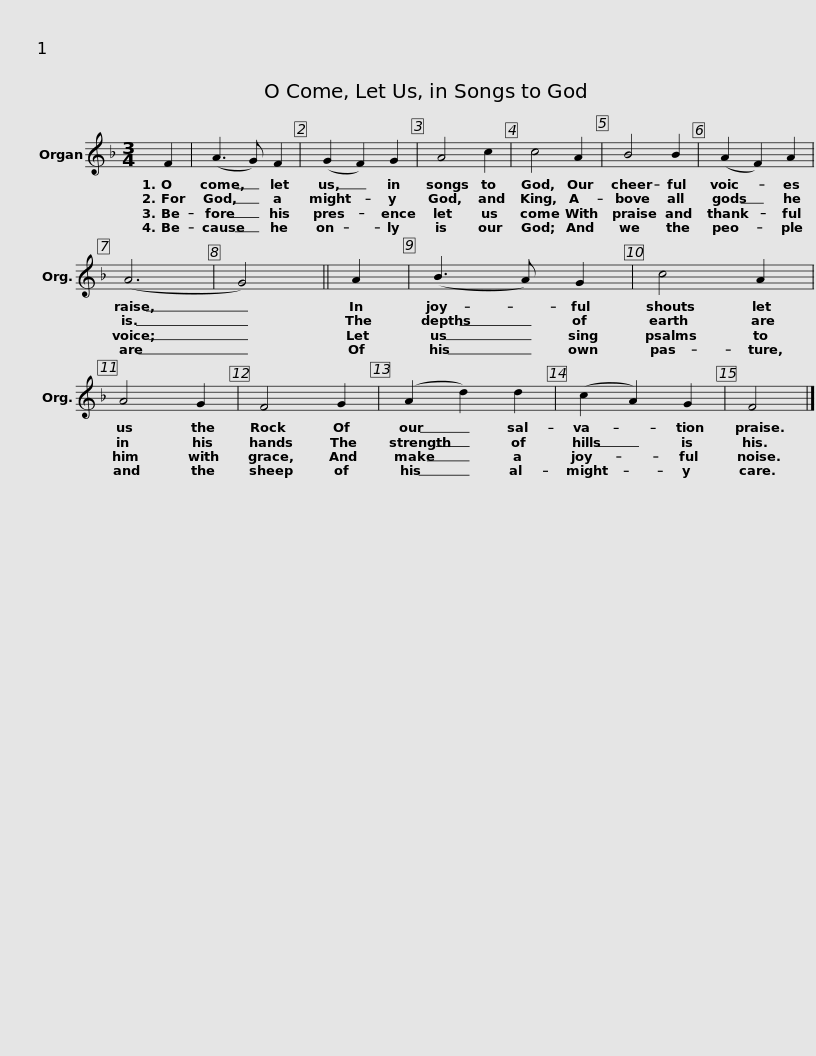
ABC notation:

X:1
L:1/8
M:3/4
I:linebreak $
K:F
V:1 treble
V:1
 F2 | (A3 G) F2 | (G2 F2) G2 | A4 c2 | c4 A2 |$ %5
 B4 B2 | (A2 F2) A2 | (A6 | G4) || A2 | %10
 (B3 A) G2 |$ c4 A2 | A4 G2 | F4 G2 | (A2 d2) d2 |$ %15
 (c2 A2) G2 | F4 |] %17
